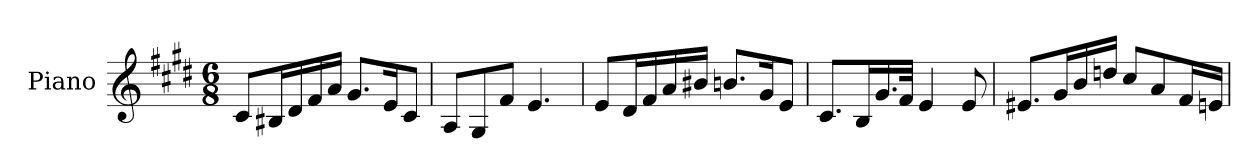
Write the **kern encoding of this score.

**kern
*part1
*staff1
*I"Piano
*I'Pno.
*clefG2
*k[f#c#g#d#]
*M6/8
*MM120
=1
8c#/L
16B#X/L
16d#/
16f#/
16a/JJ
8.g#/L
16e/K
8c#/J
=2
8A/L
8G#/
8f#/J
4.e/
=3
8e/L
16d#/L
16f#/
16a/
16b#X/JJ
8.bn/L
16g#/K
8e/J
=4
8.c#/L
16B/L
16.g#/
32f#/JJk
4e/
8e/
=5
8.e#X/L
16g#/L
16b/
16ddn/JJ
8cc#/L
8a/
16f#/L
16en/JJ
=
*-
